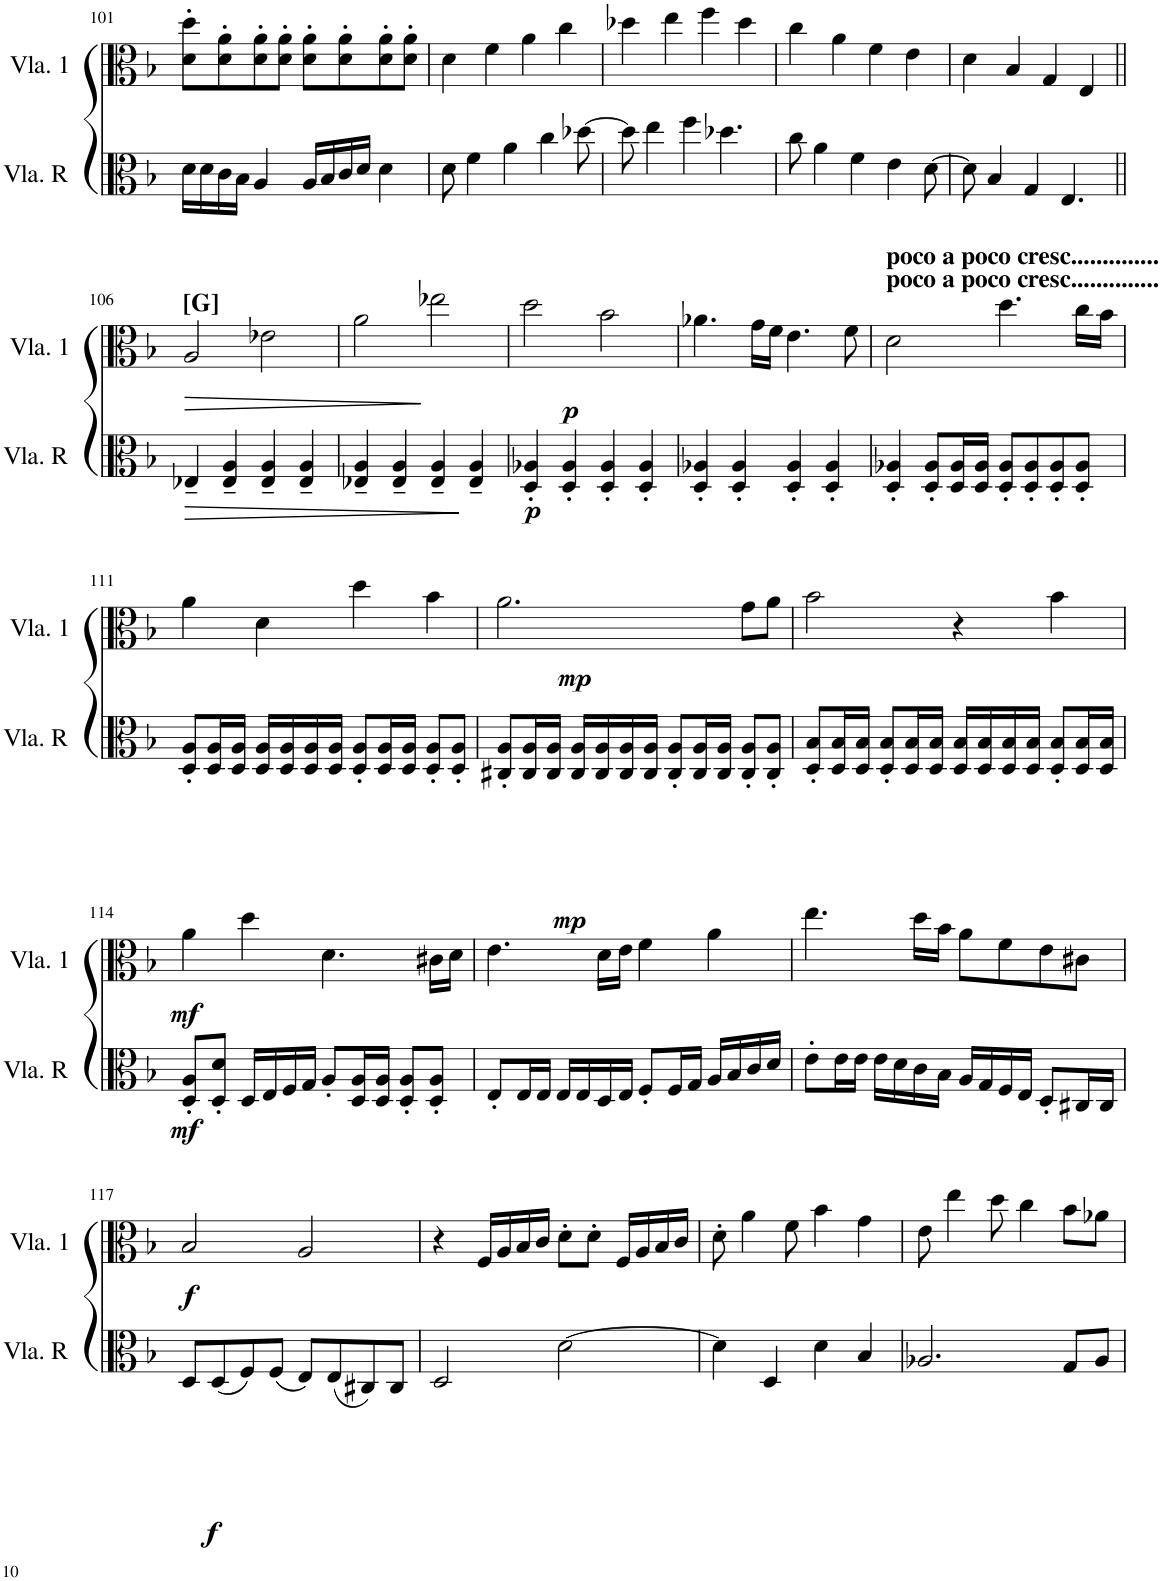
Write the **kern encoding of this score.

**kern	**dynam	**kern	**dynam
*part2	*part2	*part1	*part1
*staff2	*staff2	*staff1	*staff1
*I"Viola Rebel	*	*I"Viola 1	*
*I'Vla. R	*	*I'Vla. 1	*
!!LO:PB:g=z
*clefC3	*	*clefC3	*
*k[b-]	*	*k[b-]	*
*M4/4	*	*M4/4	*
=101	=101	=101	=101
16d\LL	.	8d\' 8dd\'L	.
16d\	.	.	.
16c\	.	8d\' 8a\'	.
16B-\JJ	.	.	.
4A/	.	8d\' 8a\'	.
.	.	8d\' 8a\'J	.
16A/LL	.	8d\' 8a\'L	.
16B-/	.	.	.
16c/	.	8d\' 8a\'	.
16d/JJ	.	.	.
4d\	.	8d\' 8a\'	.
.	.	8d\' 8a\'J	.
=102	=102	=102	=102
8d\	.	4d\	.
4f\	.	.	.
.	.	4f\	.
4a\	.	.	.
.	.	4a\	.
4cc\	.	.	.
.	.	4cc\	.
[8dd-X\	.	.	.
=103	=103	=103	=103
8dd-\]	.	4dd-X\	.
4ee\	.	.	.
.	.	4ee\	.
4ff\	.	.	.
.	.	4ff\	.
4.dd-X\	.	.	.
.	.	4dd-\	.
=104	=104	=104	=104
8cc\	.	4cc\	.
4a\	.	.	.
.	.	4a\	.
4f\	.	.	.
.	.	4f\	.
4e\	.	.	.
.	.	4e\	.
[8d\	.	.	.
=105	=105	=105	=105
8d\]	.	4d\	.
4B-/	.	.	.
.	.	4B-/	.
4G/	.	.	.
.	.	4G/	.
4.E/	.	.	.
.	.	4E/	.
!!LO:LB:g=z
=106||	=106||	=106||	=106||
!	!	!LO:TX:a:B:t=[G]	!
!	!LO:HP:b	!	!LO:HP:b
4E-X~/	>	2A/	>
4E-/~ 4A/~	.	.	.
4E-/~ 4A/~	.	2e-X\	.
4E-/~ 4A/~	.	.	.
=107	=107	=107	=107
4E-X/~ 4A/~	.	2a\	.
4E-/~ 4A/~	.	.	.
4E-/~ 4A/~	.	2ee-X\	]
4E-/~ 4A/~	]	.	.
=108	=108	=108	=108
!	!LO:DY:b	!	!LO:DY:b
4D/' 4A-X/'	p	2dd\	p
4D/' 4A-/'	.	.	.
4D/' 4A-/'	.	2b-\	.
4D/' 4A-/'	.	.	.
=109	=109	=109	=109
4D/' 4A-X/'	.	4.a-X\	.
4D/' 4A-/'	.	.	.
.	.	16g\LL	.
.	.	16f\JJ	.
4D/' 4A-/'	.	4.e\	.
4D/' 4A-/'	.	.	.
.	.	8f\	.
=110	=110	=110	=110
!	!	!LO:TX:a:B:t=poco a poco cresc..............	!
!	!	!LO:TX:a:B:t=poco a poco cresc..............	!
4D/' 4A-X/'	.	2d\	.
8D/' 8A-/'L	.	.	.
16D/ 16A-/L	.	.	.
16D/ 16A-/JJ	.	.	.
8D/' 8A-/'L	.	4.dd\	.
8D/' 8A-/'	.	.	.
8D/' 8A-/'	.	.	.
8D/' 8A-/'J	.	16cc\LL	.
.	.	16b-\JJ	.
!!LO:LB:g=z
=111	=111	=111	=111
8D/' 8A/'L	.	4a\	.
16D/ 16A/L	.	.	.
16D/ 16A/JJ	.	.	.
16D/ 16A/LL	.	4d\	.
16D/ 16A/	.	.	.
16D/ 16A/	.	.	.
16D/ 16A/JJ	.	.	.
8D/' 8A/'L	.	4dd\	.
16D/ 16A/L	.	.	.
16D/ 16A/JJ	.	.	.
8D/' 8A/'L	.	4b-\	.
8D/' 8A/'J	.	.	.
=112	=112	=112	=112
!	!LO:DY:b	!	!LO:DY:b
8C#X/' 8A/'L	mp	2.a\	mp
16C#/ 16A/L	.	.	.
16C#/ 16A/JJ	.	.	.
16C#/ 16A/LL	.	.	.
16C#/ 16A/	.	.	.
16C#/ 16A/	.	.	.
16C#/ 16A/JJ	.	.	.
8C#/' 8A/'L	.	.	.
16C#/ 16A/L	.	.	.
16C#/ 16A/JJ	.	.	.
8C#/' 8A/'L	.	8g\L	.
8C#/' 8A/'J	.	8a\J	.
=113	=113	=113	=113
8D/' 8B-/'L	.	2b-\	.
16D/ 16B-/L	.	.	.
16D/ 16B-/JJ	.	.	.
8D/' 8B-/'L	.	.	.
16D/ 16B-/L	.	.	.
16D/ 16B-/JJ	.	.	.
16D/ 16B-/LL	.	4r	.
16D/ 16B-/	.	.	.
16D/ 16B-/	.	.	.
16D/ 16B-/JJ	.	.	.
8D/' 8B-/'L	.	4b-\	.
16D/ 16B-/L	.	.	.
16D/ 16B-/JJ	.	.	.
!!LO:LB:g=z
=114	=114	=114	=114
!	!LO:DY:b	!	!LO:DY:b
8D/' 8A/'L	mf	4a\	mf
8D/' 8d/'J	.	.	.
16D/LL	.	4dd\	.
16E/	.	.	.
16F/	.	.	.
16G/JJ	.	.	.
8A'/L	.	4.d\	.
16D/ 16A/L	.	.	.
16D/ 16A/JJ	.	.	.
8D/' 8A/'L	.	.	.
8D/' 8A/'J	.	16c#X\LL	.
.	.	16d\JJ	.
=115	=115	=115	=115
8E'/L	.	4.e\	.
16E/L	.	.	.
16E/JJ	.	.	.
16E/LL	.	.	.
16E/	.	.	.
16D/	.	16d\LL	.
16E/JJ	.	16e\JJ	.
8F'/L	.	4f\	.
16F/L	.	.	.
16G/JJ	.	.	.
16A/LL	.	4a\	.
16B-/	.	.	.
16c/	.	.	.
16d/JJ	.	.	.
=116	=116	=116	=116
8e'\L	.	4.ee\	.
16e\L	.	.	.
16e\JJ	.	.	.
16e\LL	.	.	.
16d\	.	.	.
16c\	.	16dd\LL	.
16B-\JJ	.	16b-\JJ	.
16A/LL	.	8a\L	.
16G/	.	.	.
16F/	.	8f\	.
16E/JJ	.	.	.
8D'/L	.	8e\	.
16C#X/L	.	8c#X\J	.
16C#/JJ	.	.	.
!!LO:LB:g=z
=117	=117	=117	=117
!	!LO:DY:b	!	!LO:DY:b
8D/L	f	2B-/	f
(8D/	.	.	.
8F/)	.	.	.
(8F/J	.	.	.
8E/L)	.	2A/	.
(8E/	.	.	.
8C#X/)	.	.	.
8C#/J	.	.	.
=118	=118	=118	=118
2D/	.	4r	.
.	.	16F/LL	.
.	.	16A/	.
.	.	16B-/	.
.	.	16c/JJ	.
[2d\	.	8d'\L	.
.	.	8d'\J	.
.	.	16F/LL	.
.	.	16A/	.
.	.	16B-/	.
.	.	16c/JJ	.
=119	=119	=119	=119
4d\]	.	8d'\	.
.	.	4a\	.
4D/	.	.	.
.	.	8f\	.
4d\	.	4b-\	.
4B-/	.	4g\	.
=120	=120	=120	=120
2.A-X/	.	8e\	.
.	.	4ee\	.
.	.	8dd\	.
.	.	4cc\	.
8G/L	.	8b-\L	.
8A-/J	.	8a-X\J	.
=	=	=	=
*-	*-	*-	*-
